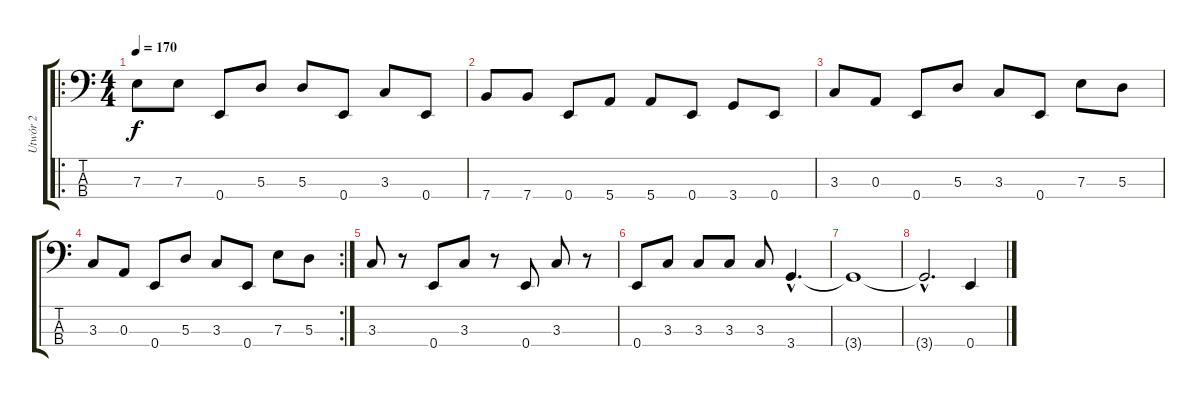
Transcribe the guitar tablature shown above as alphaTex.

\track ("Utwór 2" "Utwór 2") {instrument electricbassfinger}
\staff {score tabs}
\tuning (G2 D2 A1 E1) {hide}
\ro
\ts (4 4)
\tempo 170
\clef f4
\ks c
7.3.8{dy f} 7.3.8 0.4.8 5.3.8 5.3.8 0.4.8 3.3.8 0.4.8 |
7.4.8 7.4.8 0.4.8 5.4.8 5.4.8 0.4.8 3.4.8 0.4.8 |
3.3.8 0.3.8 0.4.8 5.3.8 3.3.8 0.4.8 7.3.8 5.3.8 |
\rc 2
3.3.8 0.3.8 0.4.8 5.3.8 3.3.8 0.4.8 7.3.8 5.3.8 |
3.3.8 r.8 0.4.8 3.3.8 r.8 0.4.8 3.3.8 r.8 |
0.4.8 3.3.8 3.3.8 3.3.8 3.3.8 3.4{hac}.4{d} |
3.4{t}.1 |
3.4{hac t}.2{d} 0.4.4
